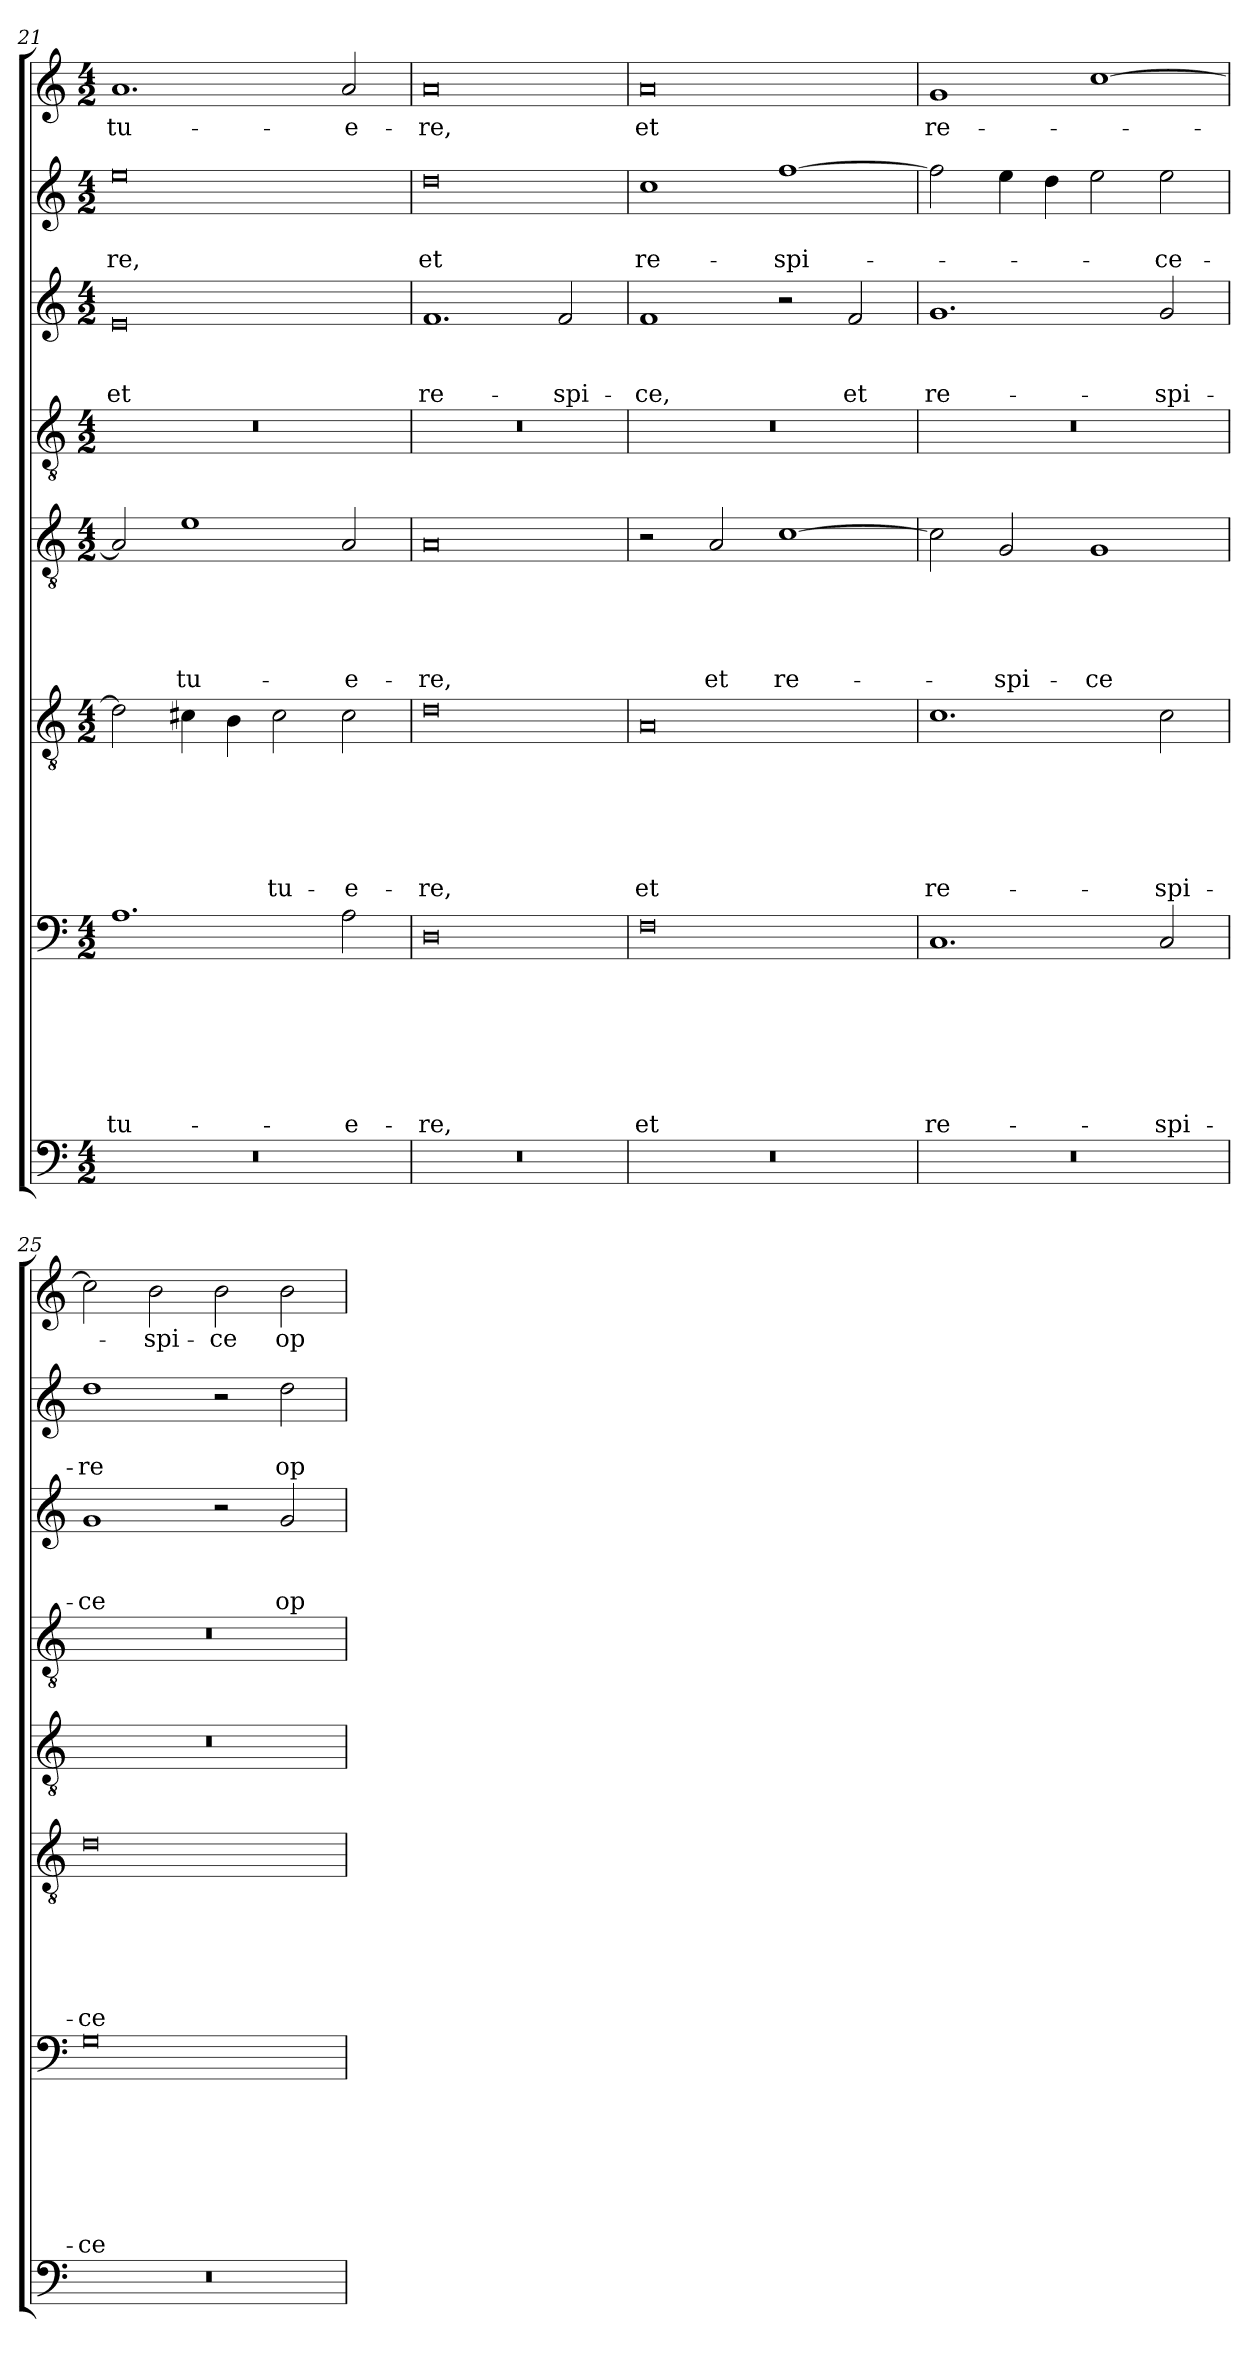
**kern	**kern	**text	**text	**text	**text	**text	**text	**text	**kern	**text	**text	**text	**text	**text	**text	**kern	**text	**text	**text	**text	**text	**kern	**kern	**text	**text	**text	**kern	**text	**text	**kern	**text
*part8	*part7	*part7	*part7	*part7	*part7	*part7	*part7	*part7	*part6	*part6	*part6	*part6	*part6	*part6	*part6	*part5	*part5	*part5	*part5	*part5	*part5	*part4	*part3	*part3	*part3	*part3	*part2	*part2	*part2	*part1	*part1
*staff8	*staff7	*staff7	*staff7	*staff7	*staff7	*staff7	*staff7	*staff7	*staff6	*staff6	*staff6	*staff6	*staff6	*staff6	*staff6	*staff5	*staff5	*staff5	*staff5	*staff5	*staff5	*staff4	*staff3	*staff3	*staff3	*staff3	*staff2	*staff2	*staff2	*staff1	*staff1
*clefF4	*clefF4	*	*	*	*	*	*	*	*clefGv2	*	*	*	*	*	*	*clefGv2	*	*	*	*	*	*clefGv2	*clefG2	*	*	*	*clefG2	*	*	*clefG2	*
*k[]	*k[]	*	*	*	*	*	*	*	*k[]	*	*	*	*	*	*	*k[]	*	*	*	*	*	*k[]	*k[]	*	*	*	*k[]	*	*	*k[]	*
*a:	*a:	*	*	*	*	*	*	*	*a:	*	*	*	*	*	*	*a:	*	*	*	*	*	*a:	*a:	*	*	*	*a:	*	*	*a:	*
*M4/2	*M4/2	*	*	*	*	*	*	*	*M4/2	*	*	*	*	*	*	*M4/2	*	*	*	*	*	*M4/2	*M4/2	*	*	*	*M4/2	*	*	*M4/2	*
=21	=21	=21	=21	=21	=21	=21	=21	=21	=21	=21	=21	=21	=21	=21	=21	=21	=21	=21	=21	=21	=21	=21	=21	=21	=21	=21	=21	=21	=21	=21	=21
0r	1.A	.	.	.	.	.	.	-tu-	2d\]	.	.	.	.	.	.	2A/]	.	.	.	.	.	0r	0e	.	.	et	0ee	.	-re,	1.a	-tu-
.	.	.	.	.	.	.	.	.	4c#X\	.	.	.	.	.	.	1e	.	.	.	.	-tu-	.	.	.	.	.	.	.	.	.	.
.	.	.	.	.	.	.	.	.	4B\	.	.	.	.	.	.	.	.	.	.	.	.	.	.	.	.	.	.	.	.	.	.
.	.	.	.	.	.	.	.	.	2c#\	.	.	.	.	.	-tu-	.	.	.	.	.	.	.	.	.	.	.	.	.	.	.	.
.	2A\	.	.	.	.	.	.	-e-	2c#\	.	.	.	.	.	-e-	2A/	.	.	.	.	-e-	.	.	.	.	.	.	.	.	2a/	-e-
=22	=22	=22	=22	=22	=22	=22	=22	=22	=22	=22	=22	=22	=22	=22	=22	=22	=22	=22	=22	=22	=22	=22	=22	=22	=22	=22	=22	=22	=22	=22	=22
0r	0D	.	.	.	.	.	.	-re,	0d	.	.	.	.	.	-re,	0A	.	.	.	.	-re,	0r	1.f	.	.	re-	0dd	.	et	0a	-re,
.	.	.	.	.	.	.	.	.	.	.	.	.	.	.	.	.	.	.	.	.	.	.	2f/	.	.	-spi-	.	.	.	.	.
=23	=23	=23	=23	=23	=23	=23	=23	=23	=23	=23	=23	=23	=23	=23	=23	=23	=23	=23	=23	=23	=23	=23	=23	=23	=23	=23	=23	=23	=23	=23	=23
0r	0F	.	.	.	.	.	.	et	0A	.	.	.	.	.	et	2r	.	.	.	.	.	0r	1f	.	.	-ce,	1cc	.	re-	0a	et
.	.	.	.	.	.	.	.	.	.	.	.	.	.	.	.	2A/	.	.	.	.	et	.	.	.	.	.	.	.	.	.	.
.	.	.	.	.	.	.	.	.	.	.	.	.	.	.	.	[1c	.	.	.	.	re-	.	2r	.	.	.	[1ff	.	-spi-	.	.
.	.	.	.	.	.	.	.	.	.	.	.	.	.	.	.	.	.	.	.	.	.	.	2f/	.	.	et	.	.	.	.	.
=24	=24	=24	=24	=24	=24	=24	=24	=24	=24	=24	=24	=24	=24	=24	=24	=24	=24	=24	=24	=24	=24	=24	=24	=24	=24	=24	=24	=24	=24	=24	=24
0r	1.C	.	.	.	.	.	.	re-	1.c	.	.	.	.	.	re-	2c\]	.	.	.	.	.	0r	1.g	.	.	re-	2ff\]	.	.	1g	re-
.	.	.	.	.	.	.	.	.	.	.	.	.	.	.	.	2G/	.	.	.	.	-spi-	.	.	.	.	.	4ee\	.	.	.	.
.	.	.	.	.	.	.	.	.	.	.	.	.	.	.	.	.	.	.	.	.	.	.	.	.	.	.	4dd\	.	.	.	.
.	.	.	.	.	.	.	.	.	.	.	.	.	.	.	.	1G	.	.	.	.	-ce	.	.	.	.	.	2ee\	.	.	[1cc	.
.	2C/	.	.	.	.	.	.	-spi-	2c\	.	.	.	.	.	-spi-	.	.	.	.	.	.	.	2g/	.	.	-spi-	2ee\	.	-ce-	.	.
=25	=25	=25	=25	=25	=25	=25	=25	=25	=25	=25	=25	=25	=25	=25	=25	=25	=25	=25	=25	=25	=25	=25	=25	=25	=25	=25	=25	=25	=25	=25	=25
0r	0G	.	.	.	.	.	.	-ce	0d	.	.	.	.	.	-ce	0r	.	.	.	.	.	0r	1g	.	.	-ce	1dd	.	-re	2cc\]	.
.	.	.	.	.	.	.	.	.	.	.	.	.	.	.	.	.	.	.	.	.	.	.	.	.	.	.	.	.	.	2b\	-spi-
.	.	.	.	.	.	.	.	.	.	.	.	.	.	.	.	.	.	.	.	.	.	.	2r	.	.	.	2r	.	.	2b\	-ce
.	.	.	.	.	.	.	.	.	.	.	.	.	.	.	.	.	.	.	.	.	.	.	2g/	.	.	op-	2dd\	.	op-	2b\	op-
=	=	=	=	=	=	=	=	=	=	=	=	=	=	=	=	=	=	=	=	=	=	=	=	=	=	=	=	=	=	=	=
*-	*-	*-	*-	*-	*-	*-	*-	*-	*-	*-	*-	*-	*-	*-	*-	*-	*-	*-	*-	*-	*-	*-	*-	*-	*-	*-	*-	*-	*-	*-	*-
